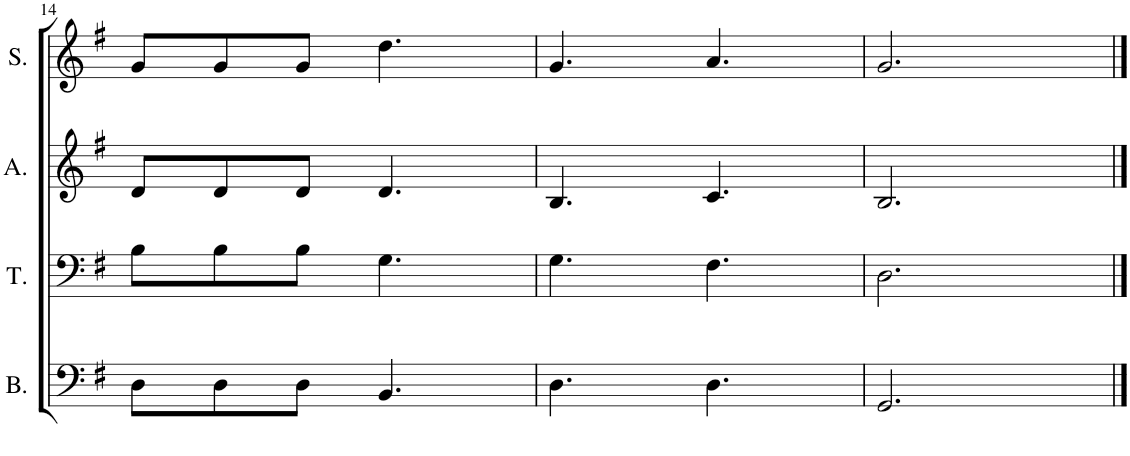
**kern	**kern	**kern	**kern
*part4	*part3	*part2	*part1
*staff4	*staff3	*staff2	*staff1
*I"Bass	*I"Tenor	*I"Alto	*I"Soprano
*I'B.	*I'T.	*I'A.	*I'S.
!!LO:PB:g=z
*clefF4	*clefF4	*clefG2	*clefG2
*k[f#]	*k[f#]	*k[f#]	*k[f#]
*M6/8	*M6/8	*M6/8	*M6/8
=14	=14	=14	=14
8D\L	8B\L	8d/L	8g/L
8D\	8B\	8d/	8g/
8D\J	8B\J	8d/J	8g/J
4.BB/	4.G\	4.d/	4.dd\
=15	=15	=15	=15
4.D\	4.G\	4.B/	4.g/
4.D\	4.F#\	4.c/	4.a/
=16	=16	=16	=16
2.GG/	2.D\	2.B/	2.g/
==	==	==	==
*-	*-	*-	*-
